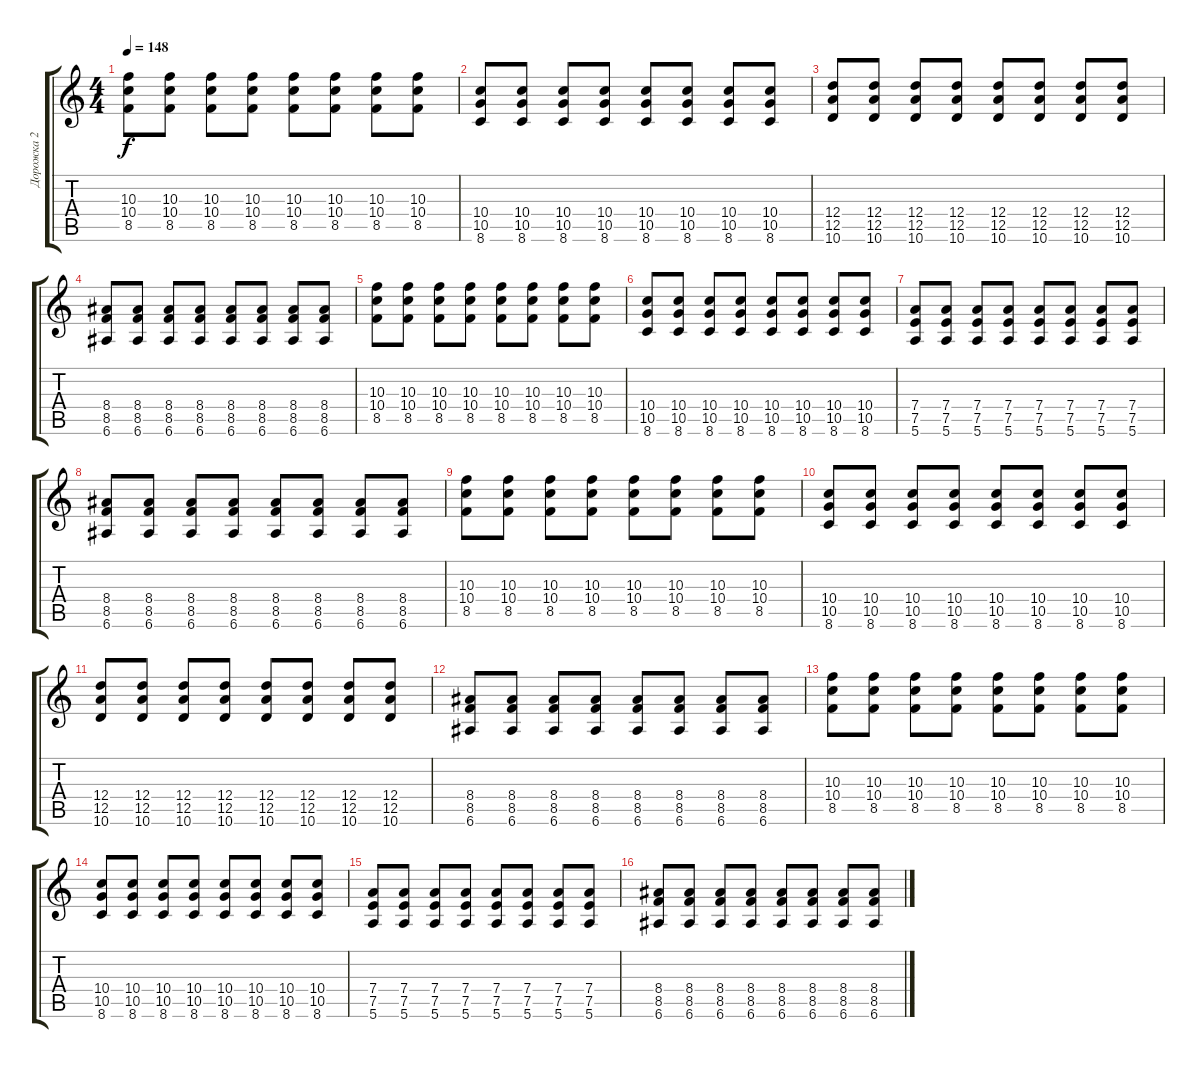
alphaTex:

\track ("Дорожка 2" "Дорожка 2") {instrument overdrivenguitar}
\staff {score tabs}
\tuning (E4 B3 G3 D3 A2 E2) {hide}
\ts (4 4)
\tempo 148
\clef g2
\ks c
(10.3 10.4 8.5).8{dy f} (10.3 10.4 8.5).8 (10.3 10.4 8.5).8 (10.3 10.4 8.5).8 (10.3 10.4 8.5).8 (10.3 10.4 8.5).8 (10.3 10.4 8.5).8 (10.3 10.4 8.5).8 |
(10.4 10.5 8.6).8 (10.4 10.5 8.6).8 (10.4 10.5 8.6).8 (10.4 10.5 8.6).8 (10.4 10.5 8.6).8 (10.4 10.5 8.6).8 (10.4 10.5 8.6).8 (10.4 10.5 8.6).8 |
(12.4 12.5 10.6).8 (12.4 12.5 10.6).8 (12.4 12.5 10.6).8 (12.4 12.5 10.6).8 (12.4 12.5 10.6).8 (12.4 12.5 10.6).8 (12.4 12.5 10.6).8 (12.4 12.5 10.6).8 |
(8.4 8.5 6.6).8 (8.4 8.5 6.6).8 (8.4 8.5 6.6).8 (8.4 8.5 6.6).8 (8.4 8.5 6.6).8 (8.4 8.5 6.6).8 (8.4 8.5 6.6).8 (8.4 8.5 6.6).8 |
(10.3 10.4 8.5).8 (10.3 10.4 8.5).8 (10.3 10.4 8.5).8 (10.3 10.4 8.5).8 (10.3 10.4 8.5).8 (10.3 10.4 8.5).8 (10.3 10.4 8.5).8 (10.3 10.4 8.5).8 |
(10.4 10.5 8.6).8 (10.4 10.5 8.6).8 (10.4 10.5 8.6).8 (10.4 10.5 8.6).8 (10.4 10.5 8.6).8 (10.4 10.5 8.6).8 (10.4 10.5 8.6).8 (10.4 10.5 8.6).8 |
(7.4 7.5 5.6).8 (7.4 7.5 5.6).8 (7.4 7.5 5.6).8 (7.4 7.5 5.6).8 (7.4 7.5 5.6).8 (7.4 7.5 5.6).8 (7.4 7.5 5.6).8 (7.4 7.5 5.6).8 |
(8.4 8.5 6.6).8 (8.4 8.5 6.6).8 (8.4 8.5 6.6).8 (8.4 8.5 6.6).8 (8.4 8.5 6.6).8 (8.4 8.5 6.6).8 (8.4 8.5 6.6).8 (8.4 8.5 6.6).8 |
(10.3 10.4 8.5).8 (10.3 10.4 8.5).8 (10.3 10.4 8.5).8 (10.3 10.4 8.5).8 (10.3 10.4 8.5).8 (10.3 10.4 8.5).8 (10.3 10.4 8.5).8 (10.3 10.4 8.5).8 |
(10.4 10.5 8.6).8 (10.4 10.5 8.6).8 (10.4 10.5 8.6).8 (10.4 10.5 8.6).8 (10.4 10.5 8.6).8 (10.4 10.5 8.6).8 (10.4 10.5 8.6).8 (10.4 10.5 8.6).8 |
(12.4 12.5 10.6).8 (12.4 12.5 10.6).8 (12.4 12.5 10.6).8 (12.4 12.5 10.6).8 (12.4 12.5 10.6).8 (12.4 12.5 10.6).8 (12.4 12.5 10.6).8 (12.4 12.5 10.6).8 |
(8.4 8.5 6.6).8 (8.4 8.5 6.6).8 (8.4 8.5 6.6).8 (8.4 8.5 6.6).8 (8.4 8.5 6.6).8 (8.4 8.5 6.6).8 (8.4 8.5 6.6).8 (8.4 8.5 6.6).8 |
(10.3 10.4 8.5).8 (10.3 10.4 8.5).8 (10.3 10.4 8.5).8 (10.3 10.4 8.5).8 (10.3 10.4 8.5).8 (10.3 10.4 8.5).8 (10.3 10.4 8.5).8 (10.3 10.4 8.5).8 |
(10.4 10.5 8.6).8 (10.4 10.5 8.6).8 (10.4 10.5 8.6).8 (10.4 10.5 8.6).8 (10.4 10.5 8.6).8 (10.4 10.5 8.6).8 (10.4 10.5 8.6).8 (10.4 10.5 8.6).8 |
(7.4 7.5 5.6).8 (7.4 7.5 5.6).8 (7.4 7.5 5.6).8 (7.4 7.5 5.6).8 (7.4 7.5 5.6).8 (7.4 7.5 5.6).8 (7.4 7.5 5.6).8 (7.4 7.5 5.6).8 |
(8.4 8.5 6.6).8 (8.4 8.5 6.6).8 (8.4 8.5 6.6).8 (8.4 8.5 6.6).8 (8.4 8.5 6.6).8 (8.4 8.5 6.6).8 (8.4 8.5 6.6).8 (8.4 8.5 6.6).8
